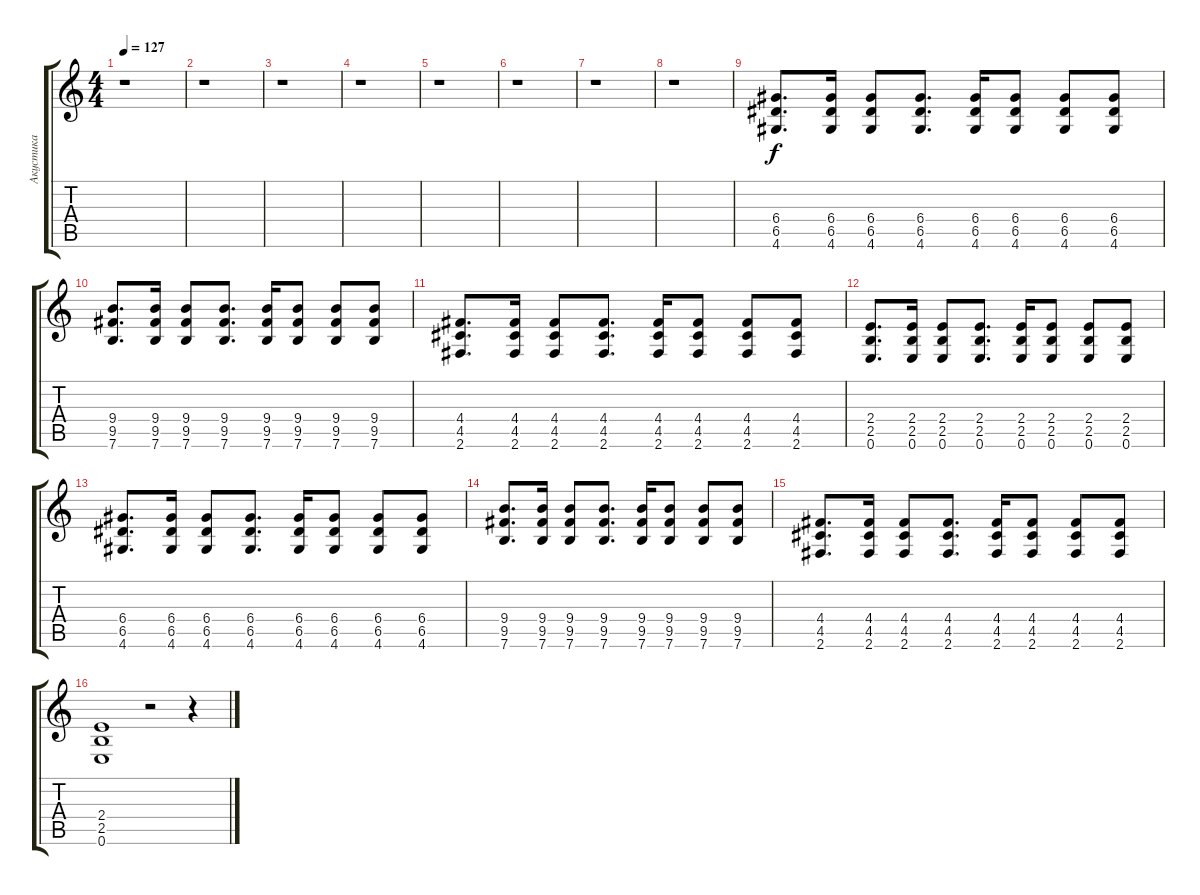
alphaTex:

\track ("Акустика" "Акустика") {instrument acousticguitarsteel}
\staff {score tabs}
\tuning (E4 B3 G3 D3 A2 E2) {hide}
\ts (4 4)
\tempo 127
\clef g2
\ks c
r.1{dy f} |
r.1 |
r.1 |
r.1 |
r.1 |
r.1 |
r.1 |
r.1 |
(6.4 6.5 4.6).8{d} (6.4 6.5 4.6).16 (6.4 6.5 4.6).8 (6.4 6.5 4.6).8{d} (6.4 6.5 4.6).16 (6.4 6.5 4.6).8 (6.4 6.5 4.6).8 (6.4 6.5 4.6).8 |
(9.4 9.5 7.6).8{d} (9.4 9.5 7.6).16 (9.4 9.5 7.6).8 (9.4 9.5 7.6).8{d} (9.4 9.5 7.6).16 (9.4 9.5 7.6).8 (9.4 9.5 7.6).8 (9.4 9.5 7.6).8 |
(4.4 4.5 2.6).8{d} (4.4 4.5 2.6).16 (4.4 4.5 2.6).8 (4.4 4.5 2.6).8{d} (4.4 4.5 2.6).16 (4.4 4.5 2.6).8 (4.4 4.5 2.6).8 (4.4 4.5 2.6).8 |
(2.4 2.5 0.6).8{d} (2.4 2.5 0.6).16 (2.4 2.5 0.6).8 (2.4 2.5 0.6).8{d} (2.4 2.5 0.6).16 (2.4 2.5 0.6).8 (2.4 2.5 0.6).8 (2.4 2.5 0.6).8 |
(6.4 6.5 4.6).8{d} (6.4 6.5 4.6).16 (6.4 6.5 4.6).8 (6.4 6.5 4.6).8{d} (6.4 6.5 4.6).16 (6.4 6.5 4.6).8 (6.4 6.5 4.6).8 (6.4 6.5 4.6).8 |
(9.4 9.5 7.6).8{d} (9.4 9.5 7.6).16 (9.4 9.5 7.6).8 (9.4 9.5 7.6).8{d} (9.4 9.5 7.6).16 (9.4 9.5 7.6).8 (9.4 9.5 7.6).8 (9.4 9.5 7.6).8 |
(4.4 4.5 2.6).8{d} (4.4 4.5 2.6).16 (4.4 4.5 2.6).8 (4.4 4.5 2.6).8{d} (4.4 4.5 2.6).16 (4.4 4.5 2.6).8 (4.4 4.5 2.6).8 (4.4 4.5 2.6).8 |
(2.4 2.5 0.6).1 r.2 r.4
